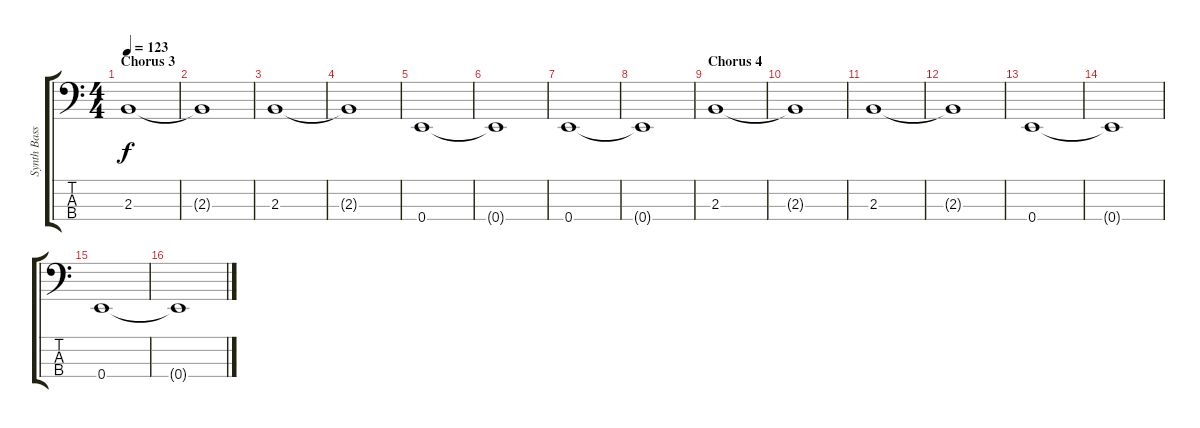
\track ("Synth Bass" "Synth Bass") {instrument synthbass2}
\staff {score tabs}
\tuning (G2 D2 A1 E1) {hide}
\ts (4 4)
\section ("" "Chorus 3")
\tempo 123
\clef f4
\ks c
2.3.1{dy f} |
2.3{t}.1 |
2.3.1 |
2.3{t}.1 |
0.4.1 |
0.4{t}.1 |
0.4.1 |
0.4{t}.1 |
\section ("" "Chorus 4")
2.3.1 |
2.3{t}.1 |
2.3.1 |
2.3{t}.1 |
0.4.1 |
0.4{t}.1 |
0.4.1 |
0.4{t}.1
